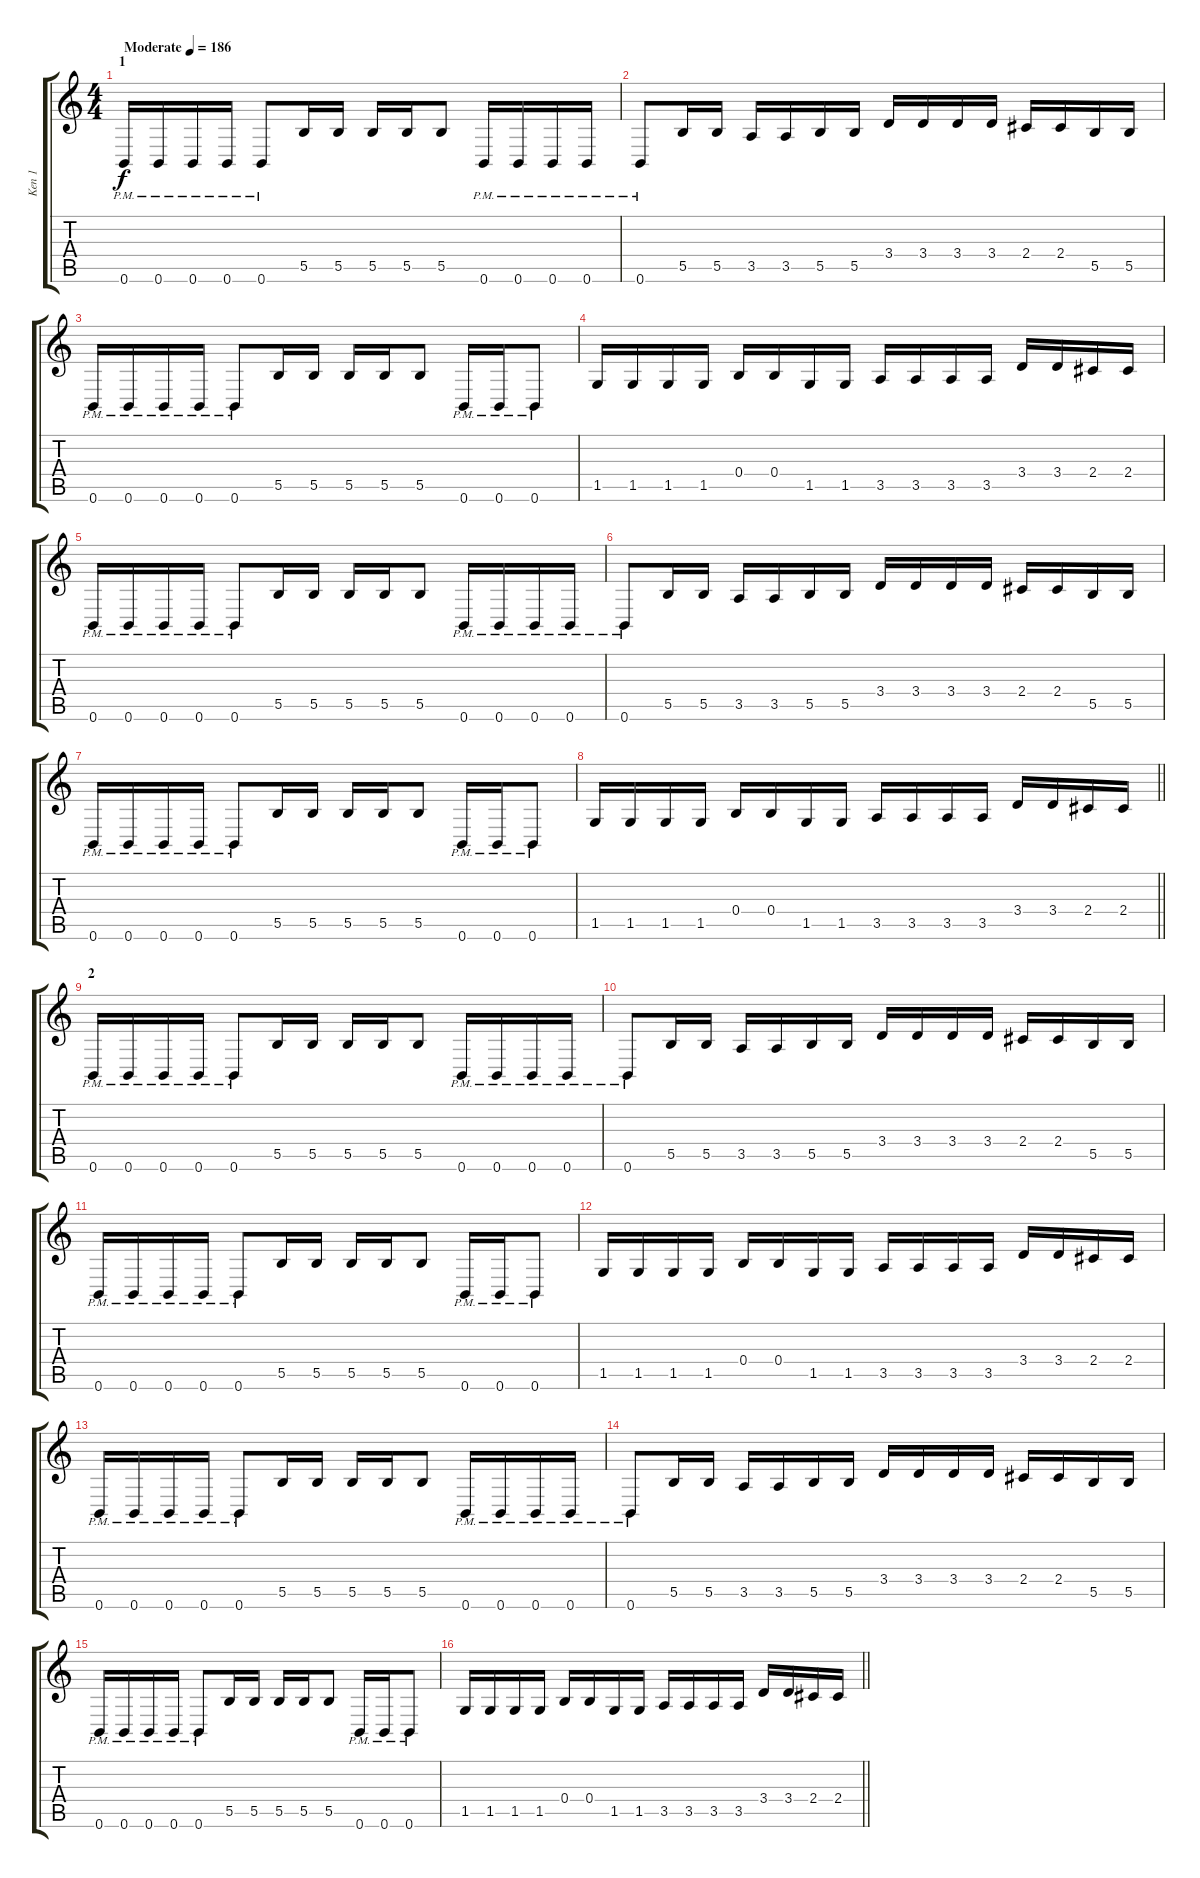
\track ("Ken 1" "Ken 1") {instrument distortionguitar}
\staff {score tabs}
\tuning (Db4 Ab3 E3 B2 Gb2 B1) {hide}
\ts (4 4)
\section ("" "1")
\tempo (186 "Moderate")
\clef g2
\ks c
0.6{pm}.16{dy f instrument distortionguitar} 0.6{pm}.16 0.6{pm}.16 0.6{pm}.16 0.6{pm}.8 5.5.16 5.5.16 5.5.16 5.5.16 5.5.8 0.6{pm}.16 0.6{pm}.16 0.6{pm}.16 0.6{pm}.16 |
0.6{pm}.8 5.5.16 5.5.16 3.5.16 3.5.16 5.5.16 5.5.16 3.4.16 3.4.16 3.4.16 3.4.16 2.4.16 2.4.16 5.5.16 5.5.16 |
0.6{pm}.16 0.6{pm}.16 0.6{pm}.16 0.6{pm}.16 0.6{pm}.8 5.5.16 5.5.16 5.5.16 5.5.16 5.5.8 0.6{pm}.16 0.6{pm}.16 0.6{pm}.8 |
1.5.16 1.5.16 1.5.16 1.5.16 0.4.16 0.4.16 1.5.16 1.5.16 3.5.16 3.5.16 3.5.16 3.5.16 3.4.16 3.4.16 2.4.16 2.4.16 |
0.6{pm}.16 0.6{pm}.16 0.6{pm}.16 0.6{pm}.16 0.6{pm}.8 5.5.16 5.5.16 5.5.16 5.5.16 5.5.8 0.6{pm}.16 0.6{pm}.16 0.6{pm}.16 0.6{pm}.16 |
0.6{pm}.8 5.5.16 5.5.16 3.5.16 3.5.16 5.5.16 5.5.16 3.4.16 3.4.16 3.4.16 3.4.16 2.4.16 2.4.16 5.5.16 5.5.16 |
0.6{pm}.16 0.6{pm}.16 0.6{pm}.16 0.6{pm}.16 0.6{pm}.8 5.5.16 5.5.16 5.5.16 5.5.16 5.5.8 0.6{pm}.16 0.6{pm}.16 0.6{pm}.8 |
\barLineRight lightlight
1.5.16 1.5.16 1.5.16 1.5.16 0.4.16 0.4.16 1.5.16 1.5.16 3.5.16 3.5.16 3.5.16 3.5.16 3.4.16 3.4.16 2.4.16 2.4.16 |
\section ("" "2")
0.6{pm}.16 0.6{pm}.16 0.6{pm}.16 0.6{pm}.16 0.6{pm}.8 5.5.16 5.5.16 5.5.16 5.5.16 5.5.8 0.6{pm}.16 0.6{pm}.16 0.6{pm}.16 0.6{pm}.16 |
0.6{pm}.8 5.5.16 5.5.16 3.5.16 3.5.16 5.5.16 5.5.16 3.4.16 3.4.16 3.4.16 3.4.16 2.4.16 2.4.16 5.5.16 5.5.16 |
0.6{pm}.16 0.6{pm}.16 0.6{pm}.16 0.6{pm}.16 0.6{pm}.8 5.5.16 5.5.16 5.5.16 5.5.16 5.5.8 0.6{pm}.16 0.6{pm}.16 0.6{pm}.8 |
1.5.16 1.5.16 1.5.16 1.5.16 0.4.16 0.4.16 1.5.16 1.5.16 3.5.16 3.5.16 3.5.16 3.5.16 3.4.16 3.4.16 2.4.16 2.4.16 |
0.6{pm}.16 0.6{pm}.16 0.6{pm}.16 0.6{pm}.16 0.6{pm}.8 5.5.16 5.5.16 5.5.16 5.5.16 5.5.8 0.6{pm}.16 0.6{pm}.16 0.6{pm}.16 0.6{pm}.16 |
0.6{pm}.8 5.5.16 5.5.16 3.5.16 3.5.16 5.5.16 5.5.16 3.4.16 3.4.16 3.4.16 3.4.16 2.4.16 2.4.16 5.5.16 5.5.16 |
0.6{pm}.16 0.6{pm}.16 0.6{pm}.16 0.6{pm}.16 0.6{pm}.8 5.5.16 5.5.16 5.5.16 5.5.16 5.5.8 0.6{pm}.16 0.6{pm}.16 0.6{pm}.8 |
\barLineRight lightlight
1.5.16 1.5.16 1.5.16 1.5.16 0.4.16 0.4.16 1.5.16 1.5.16 3.5.16 3.5.16 3.5.16 3.5.16 3.4.16 3.4.16 2.4.16 2.4.16
